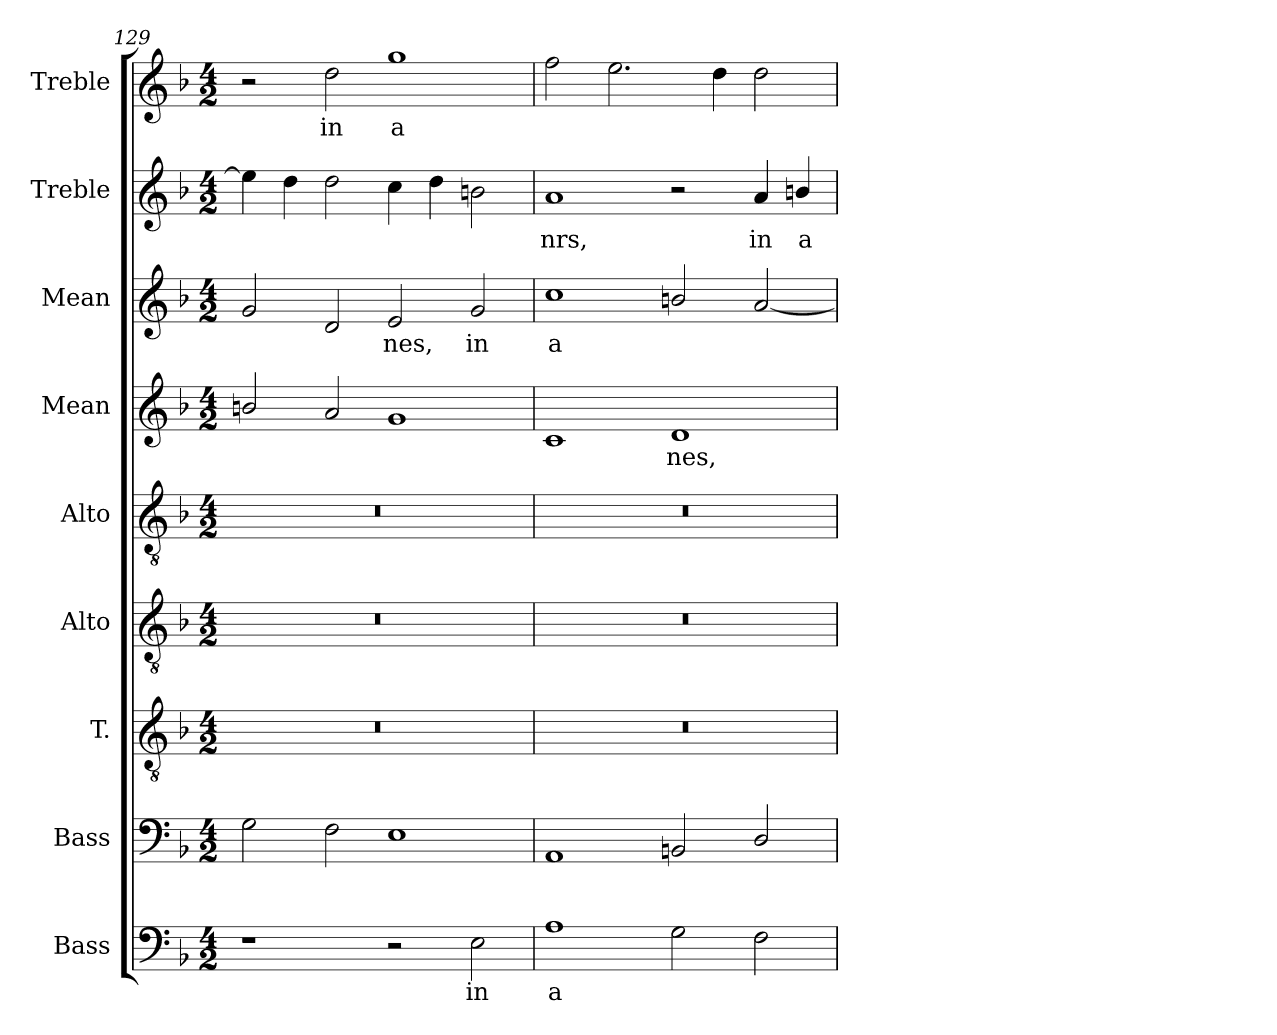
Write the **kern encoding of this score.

**kern	**text	**kern	**kern	**kern	**kern	**kern	**text	**kern	**text	**kern	**text	**kern	**text
*part9	*part9	*part8	*part7	*part6	*part5	*part4	*part4	*part3	*part3	*part2	*part2	*part1	*part1
*staff9	*staff9	*staff8	*staff7	*staff6	*staff5	*staff4	*staff4	*staff3	*staff3	*staff2	*staff2	*staff1	*staff1
*I"Bass	*	*I"Bass	*I"T.	*I"Alto	*I"Alto	*I"Mean	*	*I"Mean	*	*I"Treble	*	*I"Treble	*
*I'B.	*	*I'B.	*I'T.	*I'A2.	*I'A1.	*I'M.	*	*I'M.	*	*I'Tr.	*	*I'Tr.	*
*clefF4	*	*clefF4	*clefGv2	*clefGv2	*clefGv2	*clefG2	*	*clefG2	*	*clefG2	*	*clefG2	*
*	*	*	*ITrd7c12	*ITrd7c12	*ITrd7c12	*	*	*	*	*	*	*	*
*k[b-]	*	*k[b-]	*k[b-]	*k[b-]	*k[b-]	*k[b-]	*	*k[b-]	*	*k[b-]	*	*k[b-]	*
*F:	*	*F:	*F:	*F:	*F:	*F:	*	*F:	*	*F:	*	*F:	*
*M4/2	*	*M4/2	*M4/2	*M4/2	*M4/2	*M4/2	*	*M4/2	*	*M4/2	*	*M4/2	*
=129	=129	=129	=129	=129	=129	=129	=129	=129	=129	=129	=129	=129	=129
!	!	!	!LO:N:vis=1	!LO:N:vis=1	!LO:N:vis=1	!	!	!	!	!	!	!	!
1r	.	2Gi\	0r	0r	0r	2bni/	.	2gi/	.	4eei\]	.	2r	.
.	.	.	.	.	.	.	.	.	.	4ddi\	.	.	.
!	!	!	!	!	!	!	!	!	!	!	!	!	!LO:LY:b:color=#000000
.	.	2Fi\	.	.	.	2ai/	.	2di/	.	2ddi\	.	2ddi\	in
!	!	!	!	!	!	!	!	!	!LO:LY:b:color=#000000	!	!	!	!
!	!	!	!	!	!	!	!	!	!	!	!	!	!LO:LY:b:color=#000000
2r	.	1Ei	.	.	.	1gi	.	2ei/	nes,	4cci\	.	1ggi	a
.	.	.	.	.	.	.	.	.	.	4ddi\	.	.	.
!	!LO:LY:b:color=#000000	!	!	!	!	!	!	!	!	!	!	!	!
!	!	!	!	!	!	!	!	!	!LO:LY:b:color=#000000	!	!	!	!
2Ei\	in	.	.	.	.	.	.	2gi/	in	2bni\	.	.	.
=130	=130	=130	=130	=130	=130	=130	=130	=130	=130	=130	=130	=130	=130
!	!LO:LY:b:color=#000000	!	!LO:N:vis=1	!LO:N:vis=1	!LO:N:vis=1	!	!	!	!	!	!	!	!
!	!	!	!	!	!	!	!	!	!LO:LY:b:color=#000000	!	!	!	!
!	!	!	!	!	!	!	!	!	!	!	!LO:LY:b:color=#000000	!	!
1Ai	a	1AAi	0r	0r	0r	1ci	.	1cci	a	1ai	nrs,	2ffi\	.
.	.	.	.	.	.	.	.	.	.	.	.	2.eei\	.
!	!	!	!	!	!	!	!LO:LY:b:color=#000000	!	!	!	!	!	!
2Gi\	.	2BBni/	.	.	.	1di	nes,	2bni/	.	2r	.	.	.
.	.	.	.	.	.	.	.	.	.	.	.	4ddi\	.
!	!	!	!	!	!	!	!	!	!	!	!LO:LY:b:color=#000000	!	!
2Fi\	.	2Di/	.	.	.	.	.	[<2ai/	.	4ai/	in	2ddi\	.
!	!	!	!	!	!	!	!	!	!	!	!LO:LY:b:color=#000000	!	!
.	.	.	.	.	.	.	.	.	.	4bni/	a	.	.
=	=	=	=	=	=	=	=	=	=	=	=	=	=
*-	*-	*-	*-	*-	*-	*-	*-	*-	*-	*-	*-	*-	*-
